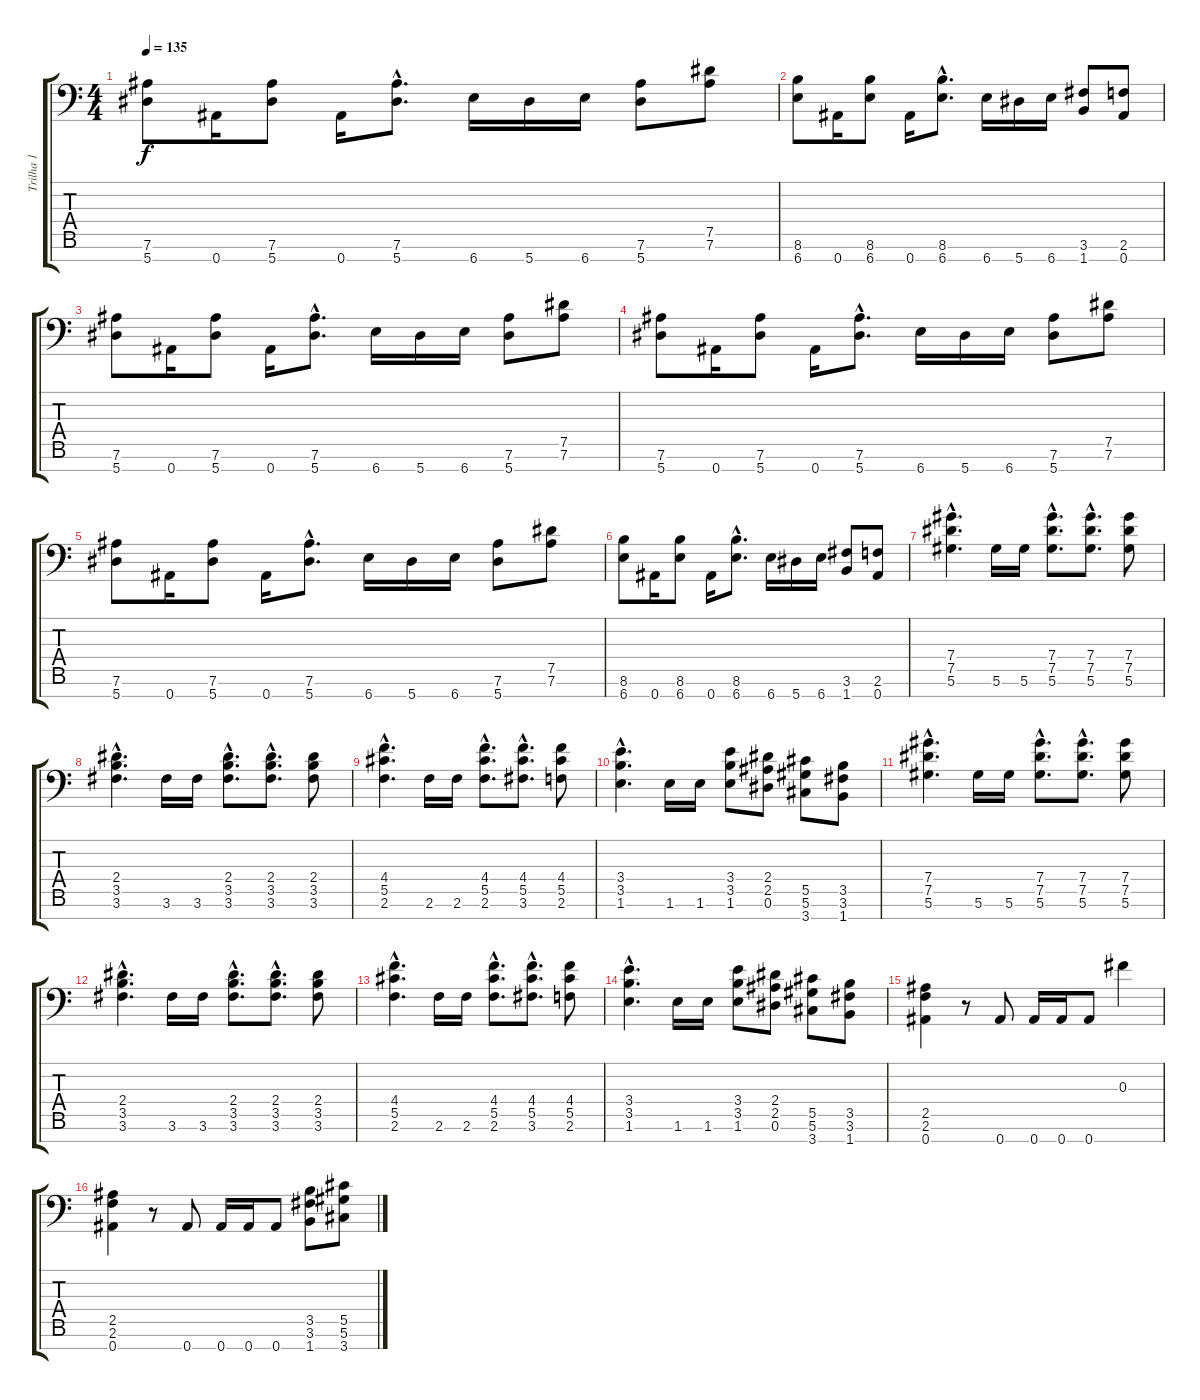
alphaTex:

\track ("Trilha 1" "Trilha 1") {instrument distortionguitar}
\staff {score tabs}
\tuning (Eb4 Bb3 Gb3 Db3 Ab2 Eb2 Bb1) {hide}
\ts (4 4)
\tempo 135
\clef f4
\ks c
(7.6 5.7).8{dy f} 0.7.16 (7.6 5.7).8 0.7.16 (7.6{hac} 5.7{hac}).8{d} 6.7.16 5.7.16 6.7.16 (7.6 5.7).8 (7.5 7.6).8 |
(8.6 6.7).8 0.7.16 (8.6 6.7).8 0.7.16 (8.6{hac} 6.7{hac}).8{d} 6.7.16 5.7.16 6.7.16 (3.6 1.7).8 (2.6 0.7).8 |
(7.6 5.7).8 0.7.16 (7.6 5.7).8 0.7.16 (7.6{hac} 5.7{hac}).8{d} 6.7.16 5.7.16 6.7.16 (7.6 5.7).8 (7.5 7.6).8 |
(7.6 5.7).8 0.7.16 (7.6 5.7).8 0.7.16 (7.6{hac} 5.7{hac}).8{d} 6.7.16 5.7.16 6.7.16 (7.6 5.7).8 (7.5 7.6).8 |
(7.6 5.7).8 0.7.16 (7.6 5.7).8 0.7.16 (7.6{hac} 5.7{hac}).8{d} 6.7.16 5.7.16 6.7.16 (7.6 5.7).8 (7.5 7.6).8 |
(8.6 6.7).8 0.7.16 (8.6 6.7).8 0.7.16 (8.6{hac} 6.7{hac}).8{d} 6.7.16 5.7.16 6.7.16 (3.6 1.7).8 (2.6 0.7).8 |
(7.4{hac} 7.5{hac} 5.6{hac}).4{d} 5.6.16 5.6.16 (7.4{hac} 7.5{hac} 5.6{hac}).8{d} (7.4{hac} 7.5{hac} 5.6{hac}).8{d} (7.4 7.5 5.6).8 |
(2.4{hac} 3.5{hac} 3.6{hac}).4{d} 3.6.16 3.6.16 (2.4{hac} 3.5{hac} 3.6{hac}).8{d} (2.4{hac} 3.5{hac} 3.6{hac}).8{d} (2.4 3.5 3.6).8 |
(4.4{hac} 5.5{hac} 2.6{hac}).4{d} 2.6.16 2.6.16 (4.4{hac} 5.5{hac} 2.6{hac}).8{d} (4.4{hac} 5.5{hac} 3.6{hac}).8{d} (4.4 5.5 2.6).8 |
(3.4{hac} 3.5{hac} 1.6{hac}).4{d} 1.6.16 1.6.16 (3.4 3.5 1.6).8 (2.4 2.5 0.6).8 (5.5 5.6 3.7).8 (3.5 3.6 1.7).8 |
(7.4{hac} 7.5{hac} 5.6{hac}).4{d} 5.6.16 5.6.16 (7.4{hac} 7.5{hac} 5.6{hac}).8{d} (7.4{hac} 7.5{hac} 5.6{hac}).8{d} (7.4 7.5 5.6).8 |
(2.4{hac} 3.5{hac} 3.6{hac}).4{d} 3.6.16 3.6.16 (2.4{hac} 3.5{hac} 3.6{hac}).8{d} (2.4{hac} 3.5{hac} 3.6{hac}).8{d} (2.4 3.5 3.6).8 |
(4.4{hac} 5.5{hac} 2.6{hac}).4{d} 2.6.16 2.6.16 (4.4{hac} 5.5{hac} 2.6{hac}).8{d} (4.4{hac} 5.5{hac} 3.6{hac}).8{d} (4.4 5.5 2.6).8 |
(3.4{hac} 3.5{hac} 1.6{hac}).4{d} 1.6.16 1.6.16 (3.4 3.5 1.6).8 (2.4 2.5 0.6).8 (5.5 5.6 3.7).8 (3.5 3.6 1.7).8 |
(2.5 2.6 0.7).4 r.8 0.7.8 0.7.16 0.7.16 0.7.8 0.3.4 |
(2.5 2.6 0.7).4 r.8 0.7.8 0.7.16 0.7.16 0.7.8 (3.5 3.6 1.7).8 (5.5 5.6 3.7).8
